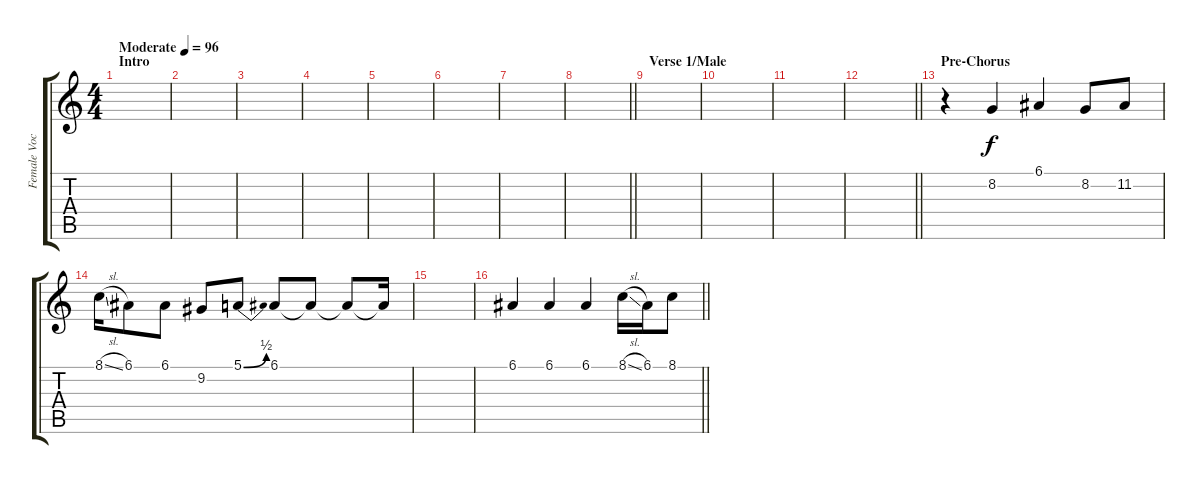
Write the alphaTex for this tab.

\track ("Female Vocals" "Female Voc") {instrument lead1square}
\staff {score tabs}
\tuning (E4 B3 G3 D3 A2 D2) {hide}
\ts (4 4)
\section ("" "Intro")
\tempo (96 "Moderate")
\clef g2
\ks c
|
|
|
|
|
|
|
\barLineRight lightlight
|
\section ("" "Verse 1/Male")
|
|
|
\barLineRight lightlight
|
\section ("" "Pre-Chorus")
r.4 8.2.4 6.1.4 8.2.8 11.2.8 |
8.1{sl}.16 6.1.8 6.1.8 9.2.8 5.1{be (bend 0 0 60 2)}.8 6.1.8 6.1{t}.8 6.1{t}.8 6.1{t}.16 |
|
\barLineRight lightlight
6.1.4 6.1.4 6.1.4 8.1{sl}.16 6.1.16 8.1.8
